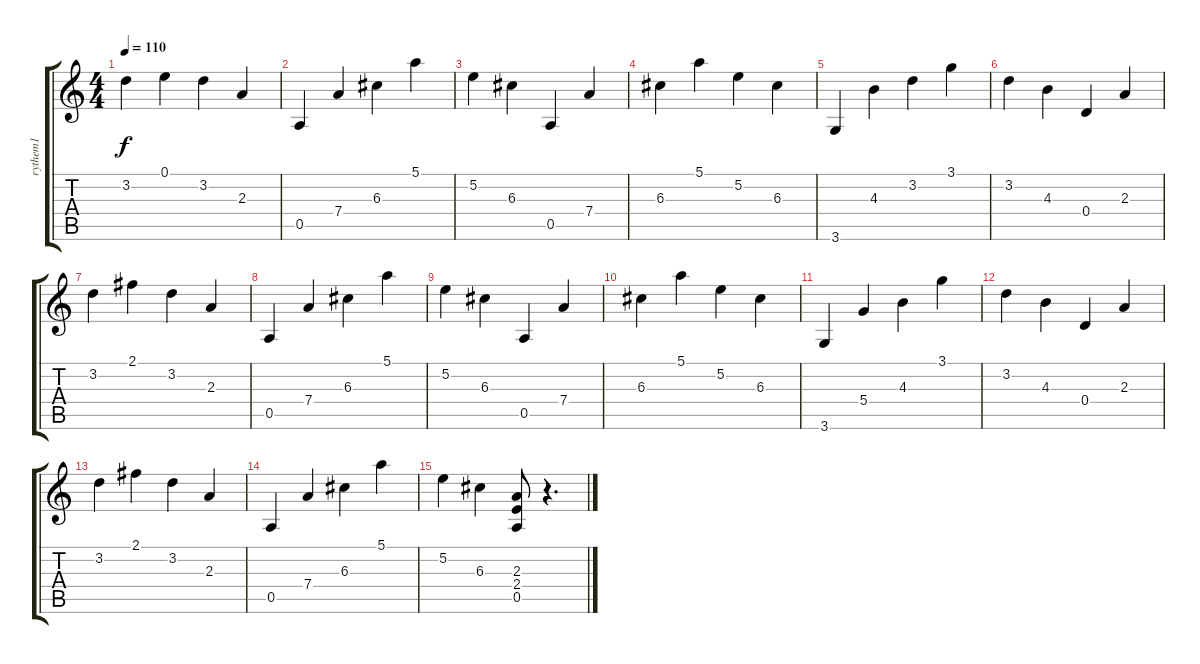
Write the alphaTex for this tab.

\track ("rythem1" "rythem1") {instrument electricguitarclean}
\staff {score tabs}
\tuning (E4 B3 G3 D3 A2 E2) {hide}
\ts (4 4)
\tempo 110
\clef g2
\ks c
3.2.4{dy f} 0.1.4 3.2.4 2.3.4 |
0.5.4 7.4.4 6.3.4 5.1.4 |
5.2.4 6.3.4 0.5.4 7.4.4 |
6.3.4 5.1.4 5.2.4 6.3.4 |
3.6.4 4.3.4 3.2.4 3.1.4 |
3.2.4 4.3.4 0.4.4 2.3.4 |
3.2.4 2.1.4 3.2.4 2.3.4 |
0.5.4 7.4.4 6.3.4 5.1.4 |
5.2.4 6.3.4 0.5.4 7.4.4 |
6.3.4 5.1.4 5.2.4 6.3.4 |
3.6.4 5.4.4 4.3.4 3.1.4 |
3.2.4 4.3.4 0.4.4 2.3.4 |
3.2.4 2.1.4 3.2.4 2.3.4 |
0.5.4 7.4.4 6.3.4 5.1.4 |
5.2.4 6.3.4 (2.3 2.4 0.5).8 r.4{d}
